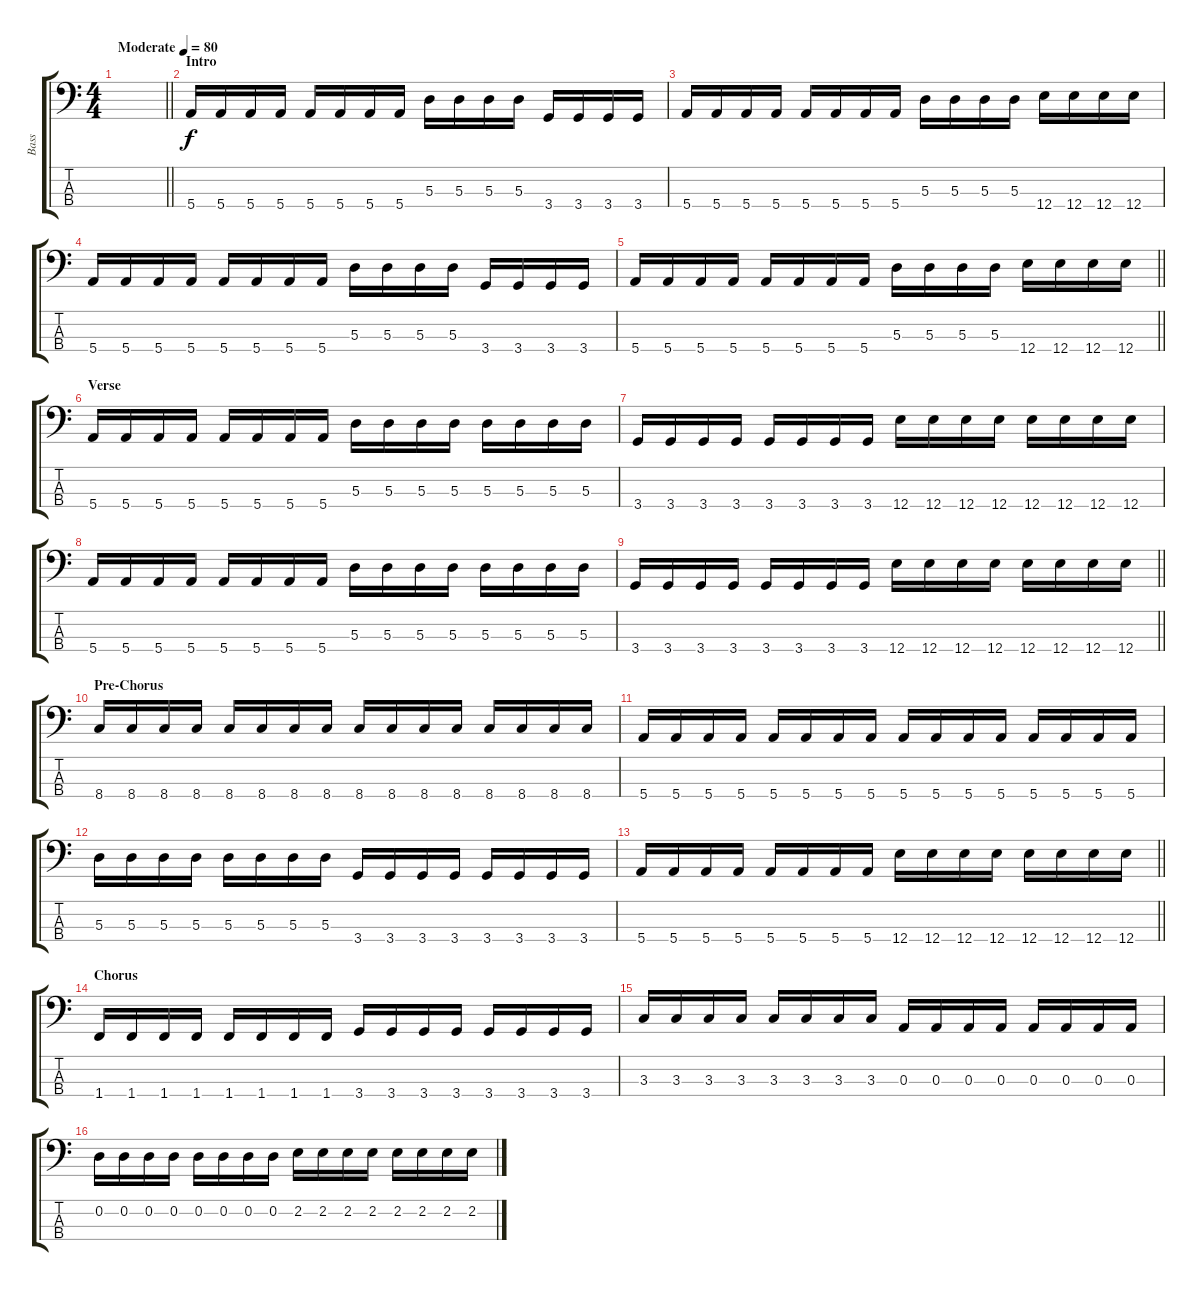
\track ("Bass" "Bass") {instrument electricbasspick}
\staff {score tabs}
\tuning (G2 D2 A1 E1) {hide}
\ts (4 4)
\tempo (80 "Moderate")
\clef f4
\barLineRight lightlight
\ks c
|
\section ("" "Intro")
5.4.16 5.4.16 5.4.16 5.4.16 5.4.16 5.4.16 5.4.16 5.4.16 5.3.16 5.3.16 5.3.16 5.3.16 3.4.16 3.4.16 3.4.16 3.4.16 |
5.4.16 5.4.16 5.4.16 5.4.16 5.4.16 5.4.16 5.4.16 5.4.16 5.3.16 5.3.16 5.3.16 5.3.16 12.4.16 12.4.16 12.4.16 12.4.16 |
5.4.16 5.4.16 5.4.16 5.4.16 5.4.16 5.4.16 5.4.16 5.4.16 5.3.16 5.3.16 5.3.16 5.3.16 3.4.16 3.4.16 3.4.16 3.4.16 |
\barLineRight lightlight
5.4.16 5.4.16 5.4.16 5.4.16 5.4.16 5.4.16 5.4.16 5.4.16 5.3.16 5.3.16 5.3.16 5.3.16 12.4.16 12.4.16 12.4.16 12.4.16 |
\section ("" "Verse")
5.4.16 5.4.16 5.4.16 5.4.16 5.4.16 5.4.16 5.4.16 5.4.16 5.3.16 5.3.16 5.3.16 5.3.16 5.3.16 5.3.16 5.3.16 5.3.16 |
3.4.16 3.4.16 3.4.16 3.4.16 3.4.16 3.4.16 3.4.16 3.4.16 12.4.16 12.4.16 12.4.16 12.4.16 12.4.16 12.4.16 12.4.16 12.4.16 |
5.4.16 5.4.16 5.4.16 5.4.16 5.4.16 5.4.16 5.4.16 5.4.16 5.3.16 5.3.16 5.3.16 5.3.16 5.3.16 5.3.16 5.3.16 5.3.16 |
\barLineRight lightlight
3.4.16 3.4.16 3.4.16 3.4.16 3.4.16 3.4.16 3.4.16 3.4.16 12.4.16 12.4.16 12.4.16 12.4.16 12.4.16 12.4.16 12.4.16 12.4.16 |
\section ("" "Pre-Chorus")
8.4.16 8.4.16 8.4.16 8.4.16 8.4.16 8.4.16 8.4.16 8.4.16 8.4.16 8.4.16 8.4.16 8.4.16 8.4.16 8.4.16 8.4.16 8.4.16 |
5.4.16 5.4.16 5.4.16 5.4.16 5.4.16 5.4.16 5.4.16 5.4.16 5.4.16 5.4.16 5.4.16 5.4.16 5.4.16 5.4.16 5.4.16 5.4.16 |
5.3.16 5.3.16 5.3.16 5.3.16 5.3.16 5.3.16 5.3.16 5.3.16 3.4.16 3.4.16 3.4.16 3.4.16 3.4.16 3.4.16 3.4.16 3.4.16 |
\barLineRight lightlight
5.4.16 5.4.16 5.4.16 5.4.16 5.4.16 5.4.16 5.4.16 5.4.16 12.4.16 12.4.16 12.4.16 12.4.16 12.4.16 12.4.16 12.4.16 12.4.16 |
\section ("" "Chorus")
1.4.16 1.4.16 1.4.16 1.4.16 1.4.16 1.4.16 1.4.16 1.4.16 3.4.16 3.4.16 3.4.16 3.4.16 3.4.16 3.4.16 3.4.16 3.4.16 |
3.3.16 3.3.16 3.3.16 3.3.16 3.3.16 3.3.16 3.3.16 3.3.16 0.3.16 0.3.16 0.3.16 0.3.16 0.3.16 0.3.16 0.3.16 0.3.16 |
0.2.16 0.2.16 0.2.16 0.2.16 0.2.16 0.2.16 0.2.16 0.2.16 2.2.16 2.2.16 2.2.16 2.2.16 2.2.16 2.2.16 2.2.16 2.2.16
